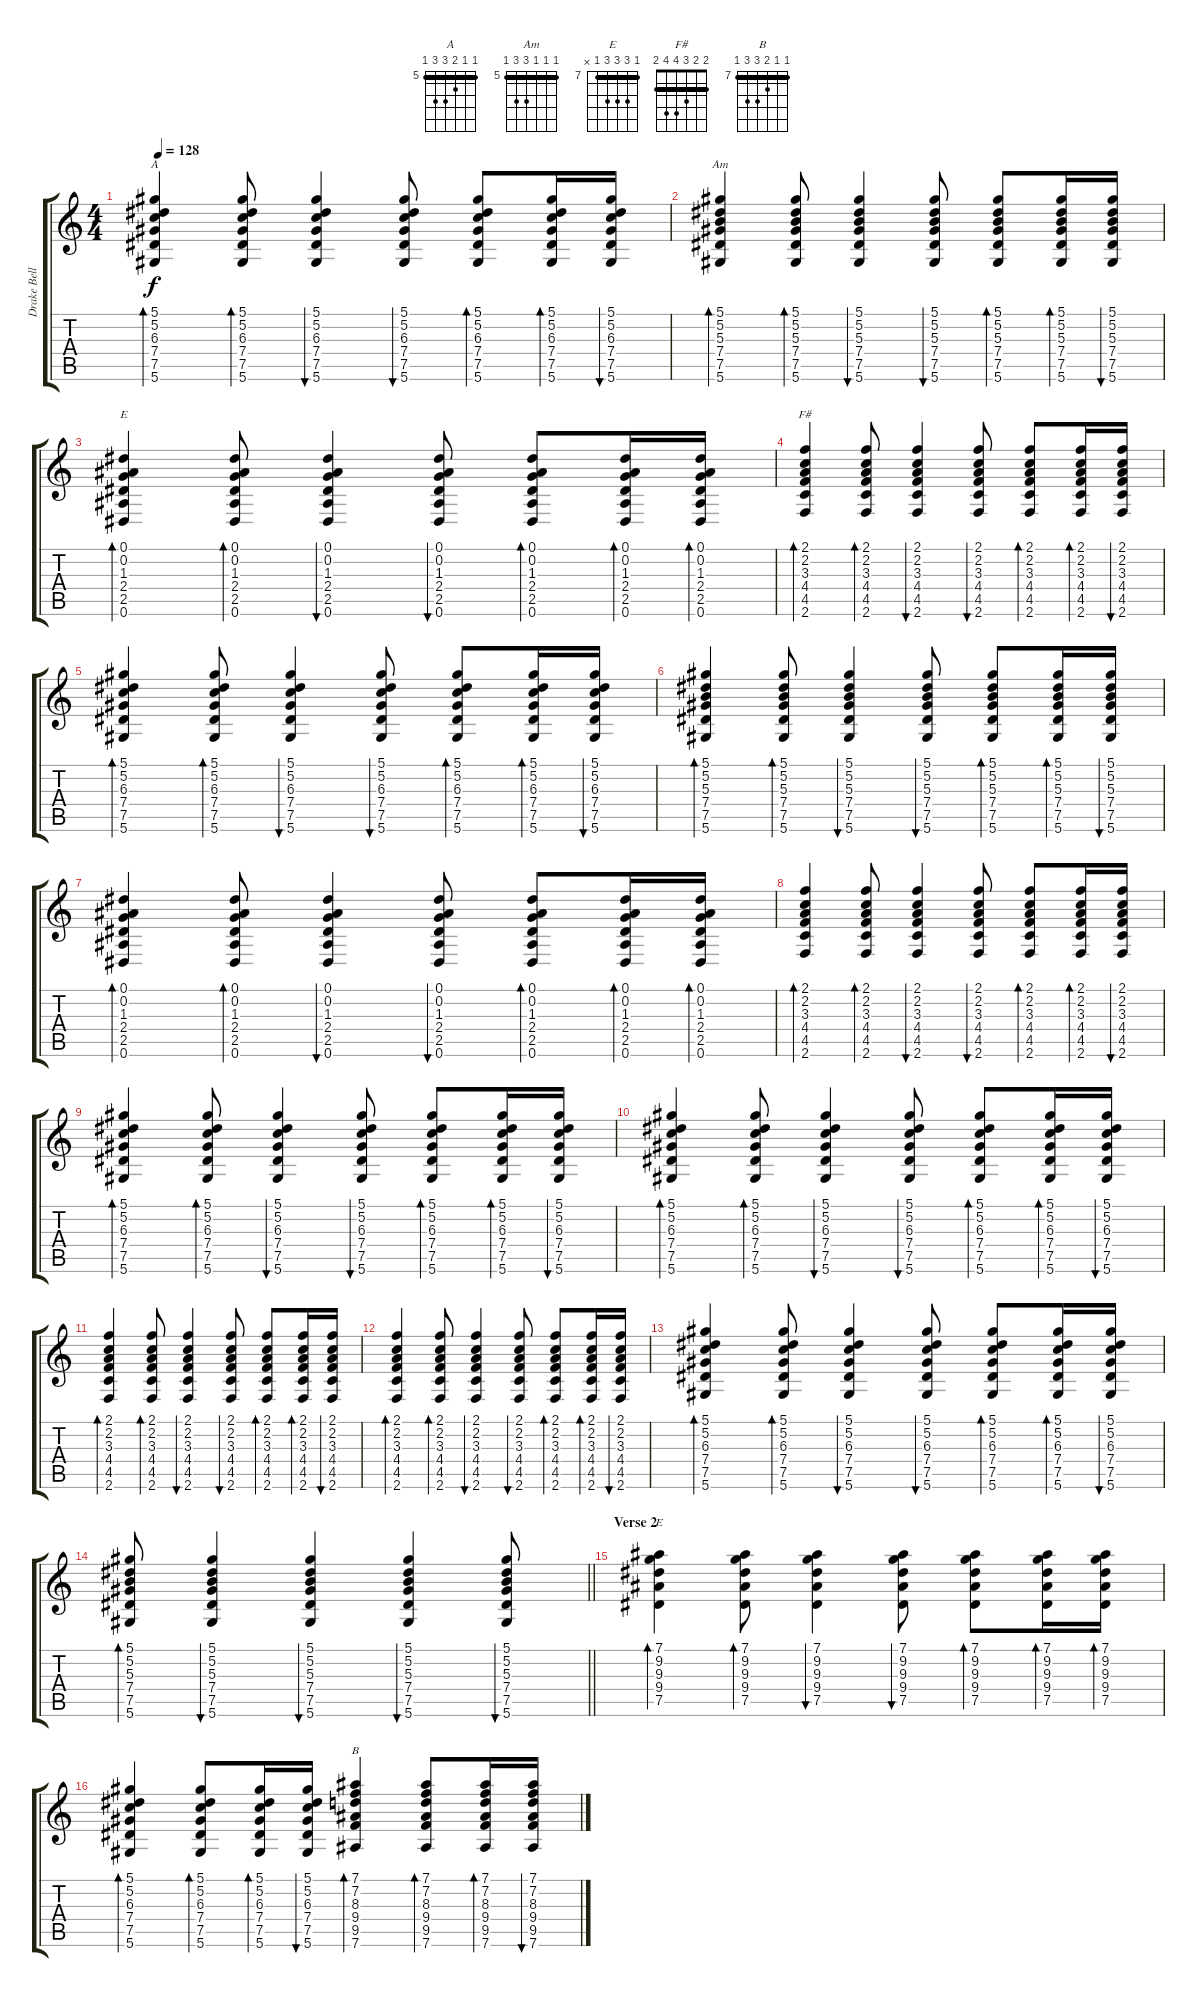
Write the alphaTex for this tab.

\track ("Drake Bell Acoustic" "Drake Bell") {instrument overdrivenguitar}
\staff {score tabs}
\tuning (Eb4 Bb3 Gb3 Db3 Ab2 Eb2) {hide}
\chord ("A" 5 5 6 7 7 5) {firstfret 5 barre 5}
\chord ("Am" 5 5 5 7 7 5) {firstfret 5 barre 5}
\chord ("E" 0 0 1 2 2 0)
\chord ("F#" 2 2 3 4 4 2) {barre 2}
\chord ("E" 7 9 9 9 7 x) {firstfret 7 barre 7}
\chord ("B" 7 7 8 9 9 7) {firstfret 7 barre 7}
\ts (4 4)
\tempo 128
\clef g2
\ks c
(5.1 5.2 6.3 7.4 7.5 5.6).4{bd 60 ch "A" dy f} (5.1 5.2 6.3 7.4 7.5 5.6).8{bd 60} (5.1 5.2 6.3 7.4 7.5 5.6).4{bu 60} (5.1 5.2 6.3 7.4 7.5 5.6).8{bu 60} (5.1 5.2 6.3 7.4 7.5 5.6).8{bd 60} (5.1 5.2 6.3 7.4 7.5 5.6).16{bd 60} (5.1 5.2 6.3 7.4 7.5 5.6).16{bu 60} |
(5.1 5.2 5.3 7.4 7.5 5.6).4{bd 60 ch "Am"} (5.1 5.2 5.3 7.4 7.5 5.6).8{bd 60} (5.1 5.2 5.3 7.4 7.5 5.6).4{bu 60} (5.1 5.2 5.3 7.4 7.5 5.6).8{bu 60} (5.1 5.2 5.3 7.4 7.5 5.6).8{bd 60} (5.1 5.2 5.3 7.4 7.5 5.6).16{bd 60} (5.1 5.2 5.3 7.4 7.5 5.6).16{bu 60} |
(0.1 0.2 1.3 2.4 2.5 0.6).4{bd 60 ch "E"} (0.1 0.2 1.3 2.4 2.5 0.6).8{bd 60} (0.1 0.2 1.3 2.4 2.5 0.6).4{bu 60} (0.1 0.2 1.3 2.4 2.5 0.6).8{bu 60} (0.1 0.2 1.3 2.4 2.5 0.6).8{bd 60} (0.1 0.2 1.3 2.4 2.5 0.6).16{bd 60} (0.1 0.2 1.3 2.4 2.5 0.6).16{bd 60} |
(2.1 2.2 3.3 4.4 4.5 2.6).4{bd 60 ch "F#"} (2.1 2.2 3.3 4.4 4.5 2.6).8{bd 60} (2.1 2.2 3.3 4.4 4.5 2.6).4{bu 60} (2.1 2.2 3.3 4.4 4.5 2.6).8{bu 60} (2.1 2.2 3.3 4.4 4.5 2.6).8{bd 60} (2.1 2.2 3.3 4.4 4.5 2.6).16{bd 60} (2.1 2.2 3.3 4.4 4.5 2.6).16{bu 60} |
(5.1 5.2 6.3 7.4 7.5 5.6).4{bd 60} (5.1 5.2 6.3 7.4 7.5 5.6).8{bd 60} (5.1 5.2 6.3 7.4 7.5 5.6).4{bu 60} (5.1 5.2 6.3 7.4 7.5 5.6).8{bu 60} (5.1 5.2 6.3 7.4 7.5 5.6).8{bd 60} (5.1 5.2 6.3 7.4 7.5 5.6).16{bd 60} (5.1 5.2 6.3 7.4 7.5 5.6).16{bu 60} |
(5.1 5.2 5.3 7.4 7.5 5.6).4{bd 60} (5.1 5.2 5.3 7.4 7.5 5.6).8{bd 60} (5.1 5.2 5.3 7.4 7.5 5.6).4{bu 60} (5.1 5.2 5.3 7.4 7.5 5.6).8{bu 60} (5.1 5.2 5.3 7.4 7.5 5.6).8{bd 60} (5.1 5.2 5.3 7.4 7.5 5.6).16{bd 60} (5.1 5.2 5.3 7.4 7.5 5.6).16{bu 60} |
(0.1 0.2 1.3 2.4 2.5 0.6).4{bd 60} (0.1 0.2 1.3 2.4 2.5 0.6).8{bd 60} (0.1 0.2 1.3 2.4 2.5 0.6).4{bu 60} (0.1 0.2 1.3 2.4 2.5 0.6).8{bu 60} (0.1 0.2 1.3 2.4 2.5 0.6).8{bd 60} (0.1 0.2 1.3 2.4 2.5 0.6).16{bd 60} (0.1 0.2 1.3 2.4 2.5 0.6).16{bd 60} |
(2.1 2.2 3.3 4.4 4.5 2.6).4{bd 60} (2.1 2.2 3.3 4.4 4.5 2.6).8{bd 60} (2.1 2.2 3.3 4.4 4.5 2.6).4{bu 60} (2.1 2.2 3.3 4.4 4.5 2.6).8{bu 60} (2.1 2.2 3.3 4.4 4.5 2.6).8{bd 60} (2.1 2.2 3.3 4.4 4.5 2.6).16{bd 60} (2.1 2.2 3.3 4.4 4.5 2.6).16{bu 60} |
(5.1 5.2 6.3 7.4 7.5 5.6).4{bd 60} (5.1 5.2 6.3 7.4 7.5 5.6).8{bd 60} (5.1 5.2 6.3 7.4 7.5 5.6).4{bu 60} (5.1 5.2 6.3 7.4 7.5 5.6).8{bu 60} (5.1 5.2 6.3 7.4 7.5 5.6).8{bd 60} (5.1 5.2 6.3 7.4 7.5 5.6).16{bd 60} (5.1 5.2 6.3 7.4 7.5 5.6).16{bu 60} |
(5.1 5.2 6.3 7.4 7.5 5.6).4{bd 60} (5.1 5.2 6.3 7.4 7.5 5.6).8{bd 60} (5.1 5.2 6.3 7.4 7.5 5.6).4{bu 60} (5.1 5.2 6.3 7.4 7.5 5.6).8{bu 60} (5.1 5.2 6.3 7.4 7.5 5.6).8{bd 60} (5.1 5.2 6.3 7.4 7.5 5.6).16{bd 60} (5.1 5.2 6.3 7.4 7.5 5.6).16{bu 60} |
(2.1 2.2 3.3 4.4 4.5 2.6).4{bd 60} (2.1 2.2 3.3 4.4 4.5 2.6).8{bd 60} (2.1 2.2 3.3 4.4 4.5 2.6).4{bu 60} (2.1 2.2 3.3 4.4 4.5 2.6).8{bu 60} (2.1 2.2 3.3 4.4 4.5 2.6).8{bd 60} (2.1 2.2 3.3 4.4 4.5 2.6).16{bd 60} (2.1 2.2 3.3 4.4 4.5 2.6).16{bu 60} |
(2.1 2.2 3.3 4.4 4.5 2.6).4{bd 60} (2.1 2.2 3.3 4.4 4.5 2.6).8{bd 60} (2.1 2.2 3.3 4.4 4.5 2.6).4{bu 60} (2.1 2.2 3.3 4.4 4.5 2.6).8{bu 60} (2.1 2.2 3.3 4.4 4.5 2.6).8{bd 60} (2.1 2.2 3.3 4.4 4.5 2.6).16{bd 60} (2.1 2.2 3.3 4.4 4.5 2.6).16{bu 60} |
(5.1 5.2 6.3 7.4 7.5 5.6).4{bd 60} (5.1 5.2 6.3 7.4 7.5 5.6).8{bd 60} (5.1 5.2 6.3 7.4 7.5 5.6).4{bu 60} (5.1 5.2 6.3 7.4 7.5 5.6).8{bu 60} (5.1 5.2 6.3 7.4 7.5 5.6).8{bd 60} (5.1 5.2 6.3 7.4 7.5 5.6).16{bd 60} (5.1 5.2 6.3 7.4 7.5 5.6).16{bu 60} |
\barLineRight lightlight
(5.1 5.2 5.3 7.4 7.5 5.6).8{bd 60} (5.1 5.2 5.3 7.4 7.5 5.6).4{bu 60} (5.1 5.2 5.3 7.4 7.5 5.6).4{bu 60} (5.1 5.2 5.3 7.4 7.5 5.6).4{bu 60} (5.1 5.2 5.3 7.4 7.5 5.6).8{bu 60} |
\section ("" "Verse 2")
(7.1 9.2 9.3 9.4 7.5).4{bd 60 ch "E"} (7.1 9.2 9.3 9.4 7.5).8{bd 60} (7.1 9.2 9.3 9.4 7.5).4{bu 60} (7.1 9.2 9.3 9.4 7.5).8{bu 60} (7.1 9.2 9.3 9.4 7.5).8{bd 60} (7.1 9.2 9.3 9.4 7.5).16{bd 60} (7.1 9.2 9.3 9.4 7.5).16{bd 60} |
(5.1 5.2 6.3 7.4 7.5 5.6).4{bd 60} (5.1 5.2 6.3 7.4 7.5 5.6).8{bd 60} (5.1 5.2 6.3 7.4 7.5 5.6).16{bd 60} (5.1 5.2 6.3 7.4 7.5 5.6).16{bu 60} (7.1 7.2 8.3 9.4 9.5 7.6).4{bd 60 ch "B"} (7.1 7.2 8.3 9.4 9.5 7.6).8{bd 60} (7.1 7.2 8.3 9.4 9.5 7.6).16{bd 60} (7.1 7.2 8.3 9.4 9.5 7.6).16{bu 60}
